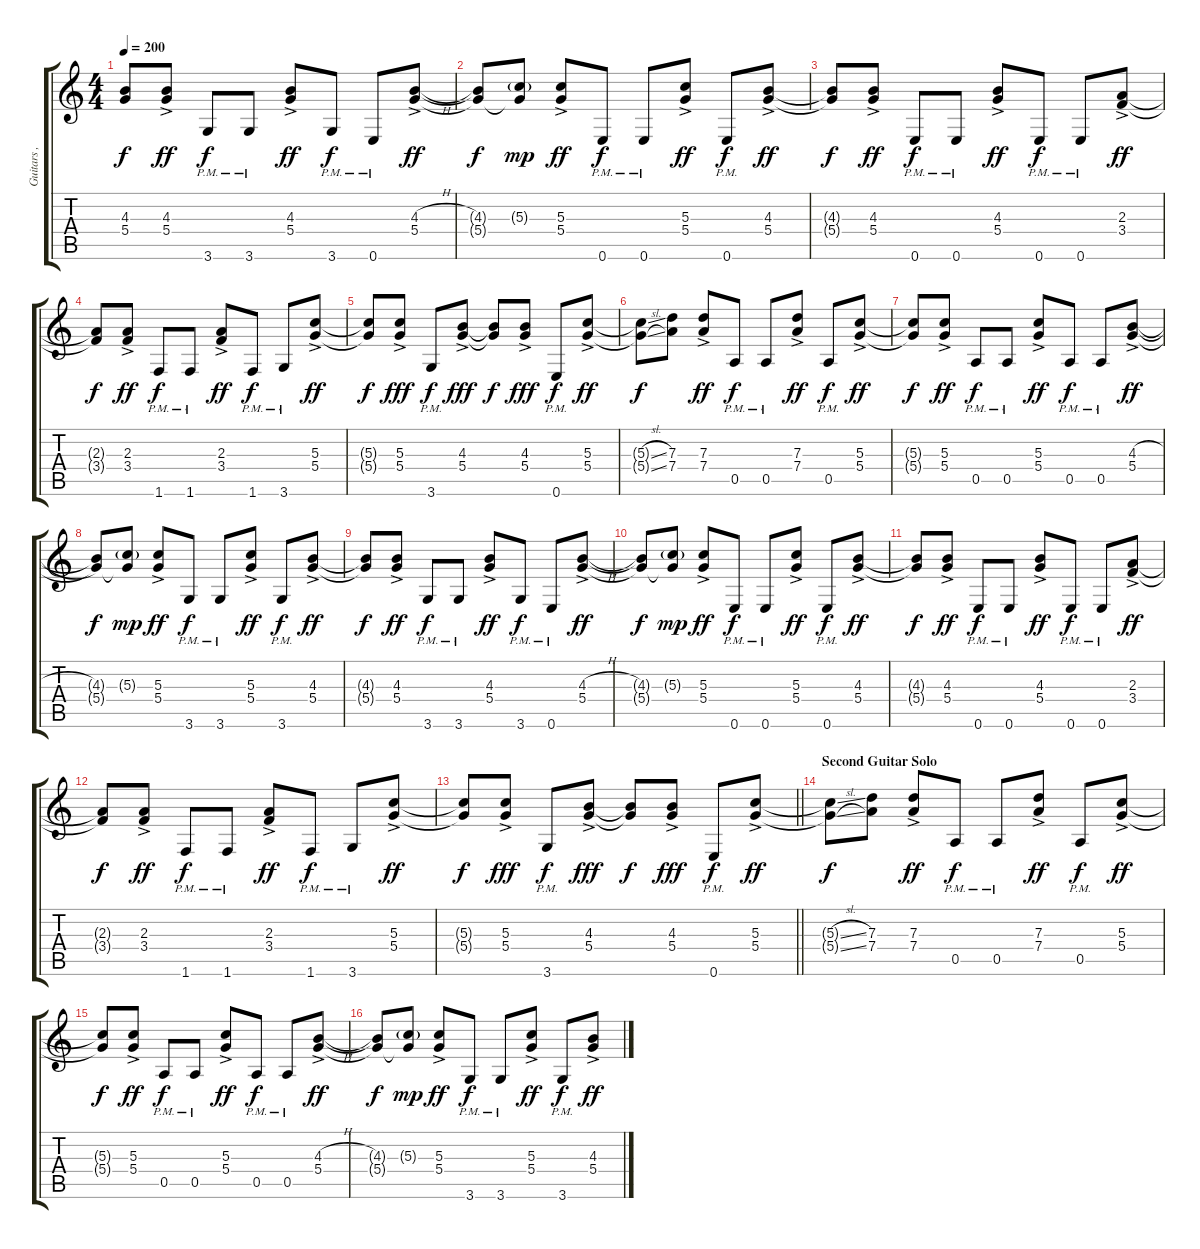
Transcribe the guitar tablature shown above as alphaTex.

\track ("Guitars , Vocals - Corey Beaulieu" "Guitars , ") {instrument distortionguitar}
\staff {score tabs}
\tuning (E4 B3 G3 D3 A2 E2) {hide}
\ts (4 4)
\tempo 200
\clef g2
\ks c
(4.3{t} 5.4{t}).8{dy f} (4.3{ac} 5.4{ac}).8{dy ff} 3.6{pm}.8{dy f} 3.6{pm}.8 (4.3{ac} 5.4{ac}).8{dy ff} 3.6{pm}.8{dy f} 0.6{pm}.8 (4.3{h ac} 5.4{ac}).8{dy ff} |
(4.3{t} 5.4{t}).8{dy f} (5.3{g} 5.4{t}).8{dy mp} (5.3{ac} 5.4{ac}).8{dy ff} 0.6{pm}.8{dy f} 0.6{pm}.8 (5.3{ac} 5.4{ac}).8{dy ff} 0.6{pm}.8{dy f} (4.3{ac} 5.4{ac}).8{dy ff} |
(4.3{t} 5.4{t}).8{dy f} (4.3{ac} 5.4{ac}).8{dy ff} 0.6{pm}.8{dy f} 0.6{pm}.8 (4.3{ac} 5.4{ac}).8{dy ff} 0.6{pm}.8{dy f} 0.6{pm}.8 (2.3{ac} 3.4{ac}).8{dy ff} |
(2.3{t} 3.4{t}).8{dy f} (2.3{ac} 3.4{ac}).8{dy ff} 1.6{pm}.8{dy f} 1.6{pm}.8 (2.3{ac} 3.4{ac}).8{dy ff} 1.6{pm}.8{dy f} 3.6{pm}.8 (5.3{ac} 5.4{ac}).8{dy ff} |
(5.3{t} 5.4{t}).8{dy f} (5.3 5.4{ac}).8{dy fff} 3.6{pm}.8{dy f} (4.3{ac} 5.4{ac}).8{dy fff} (4.3{t} 5.4{t}).8{dy f} (4.3{ac} 5.4{ac}).8{dy fff} 0.6{pm}.8{dy f} (5.3{ac} 5.4{ac}).8{dy ff} |
(5.3{sl t} 5.4{sl t}).8{dy f} (7.3 7.4).8 (7.3{ac} 7.4{ac}).8{dy ff} 0.5{pm}.8{dy f} 0.5{pm}.8 (7.3{ac} 7.4{ac}).8{dy ff} 0.5{pm}.8{dy f} (5.3{ac} 5.4{ac}).8{dy ff} |
(5.3{t} 5.4{t}).8{dy f} (5.3{ac} 5.4{ac}).8{dy ff} 0.5{pm}.8{dy f} 0.5{pm}.8 (5.3{ac} 5.4{ac}).8{dy ff} 0.5{pm}.8{dy f} 0.5{pm}.8 (4.3{h ac} 5.4{ac}).8{dy ff} |
(4.3{t} 5.4{t}).8{dy f} (5.3{g} 5.4{t}).8{dy mp} (5.3{ac} 5.4{ac}).8{dy ff} 3.6{pm}.8{dy f} 3.6{pm}.8 (5.3{ac} 5.4{ac}).8{dy ff} 3.6{pm}.8{dy f} (4.3{ac} 5.4{ac}).8{dy ff} |
(4.3{t} 5.4{t}).8{dy f} (4.3{ac} 5.4{ac}).8{dy ff} 3.6{pm}.8{dy f} 3.6{pm}.8 (4.3{ac} 5.4{ac}).8{dy ff} 3.6{pm}.8{dy f} 0.6{pm}.8 (4.3{h ac} 5.4{ac}).8{dy ff} |
(4.3{t} 5.4{t}).8{dy f} (5.3{g} 5.4{t}).8{dy mp} (5.3{ac} 5.4{ac}).8{dy ff} 0.6{pm}.8{dy f} 0.6{pm}.8 (5.3{ac} 5.4{ac}).8{dy ff} 0.6{pm}.8{dy f} (4.3{ac} 5.4{ac}).8{dy ff} |
(4.3{t} 5.4{t}).8{dy f} (4.3{ac} 5.4{ac}).8{dy ff} 0.6{pm}.8{dy f} 0.6{pm}.8 (4.3{ac} 5.4{ac}).8{dy ff} 0.6{pm}.8{dy f} 0.6{pm}.8 (2.3{ac} 3.4{ac}).8{dy ff} |
(2.3{t} 3.4{t}).8{dy f} (2.3{ac} 3.4{ac}).8{dy ff} 1.6{pm}.8{dy f} 1.6{pm}.8 (2.3{ac} 3.4{ac}).8{dy ff} 1.6{pm}.8{dy f} 3.6{pm}.8 (5.3{ac} 5.4{ac}).8{dy ff} |
\barLineRight lightlight
(5.3{t} 5.4{t}).8{dy f} (5.3 5.4{ac}).8{dy fff} 3.6{pm}.8{dy f} (4.3{ac} 5.4{ac}).8{dy fff} (4.3{t} 5.4{t}).8{dy f} (4.3{ac} 5.4{ac}).8{dy fff} 0.6{pm}.8{dy f} (5.3{ac} 5.4{ac}).8{dy ff} |
\section ("" "Second Guitar Solo")
(5.3{sl t} 5.4{sl t}).8{dy f} (7.3 7.4).8 (7.3{ac} 7.4{ac}).8{dy ff} 0.5{pm}.8{dy f} 0.5{pm}.8 (7.3{ac} 7.4{ac}).8{dy ff} 0.5{pm}.8{dy f} (5.3{ac} 5.4{ac}).8{dy ff} |
(5.3{t} 5.4{t}).8{dy f} (5.3{ac} 5.4{ac}).8{dy ff} 0.5{pm}.8{dy f} 0.5{pm}.8 (5.3{ac} 5.4{ac}).8{dy ff} 0.5{pm}.8{dy f} 0.5{pm}.8 (4.3{h ac} 5.4{ac}).8{dy ff} |
(4.3{t} 5.4{t}).8{dy f} (5.3{g} 5.4{t}).8{dy mp} (5.3{ac} 5.4{ac}).8{dy ff} 3.6{pm}.8{dy f} 3.6{pm}.8 (5.3{ac} 5.4{ac}).8{dy ff} 3.6{pm}.8{dy f} (4.3{ac} 5.4{ac}).8{dy ff}
